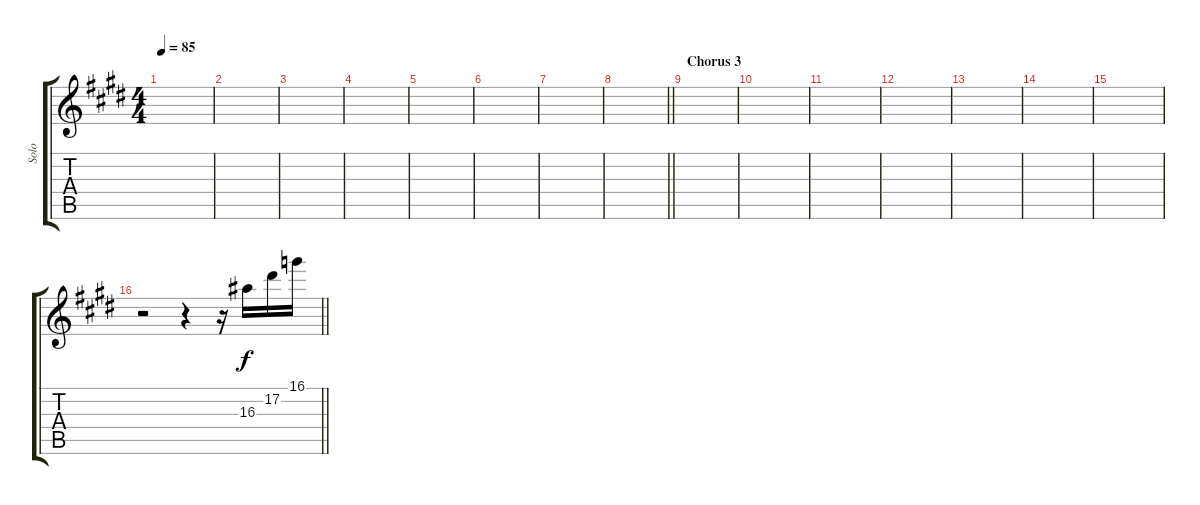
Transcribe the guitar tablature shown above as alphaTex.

\track ("Solo" "Solo") {instrument overdrivenguitar}
\staff {score tabs}
\tuning (Eb4 Bb3 Gb3 Db3 Ab2 Eb2) {hide}
\ts (4 4)
\tempo 85
\clef g2
\ks e
|
|
|
|
|
|
|
\barLineRight lightlight
|
\section ("" "Chorus 3")
|
|
|
|
|
|
|
\barLineRight lightlight
r.2 r.4 r.16 16.3.16 17.2.16 16.1.16
